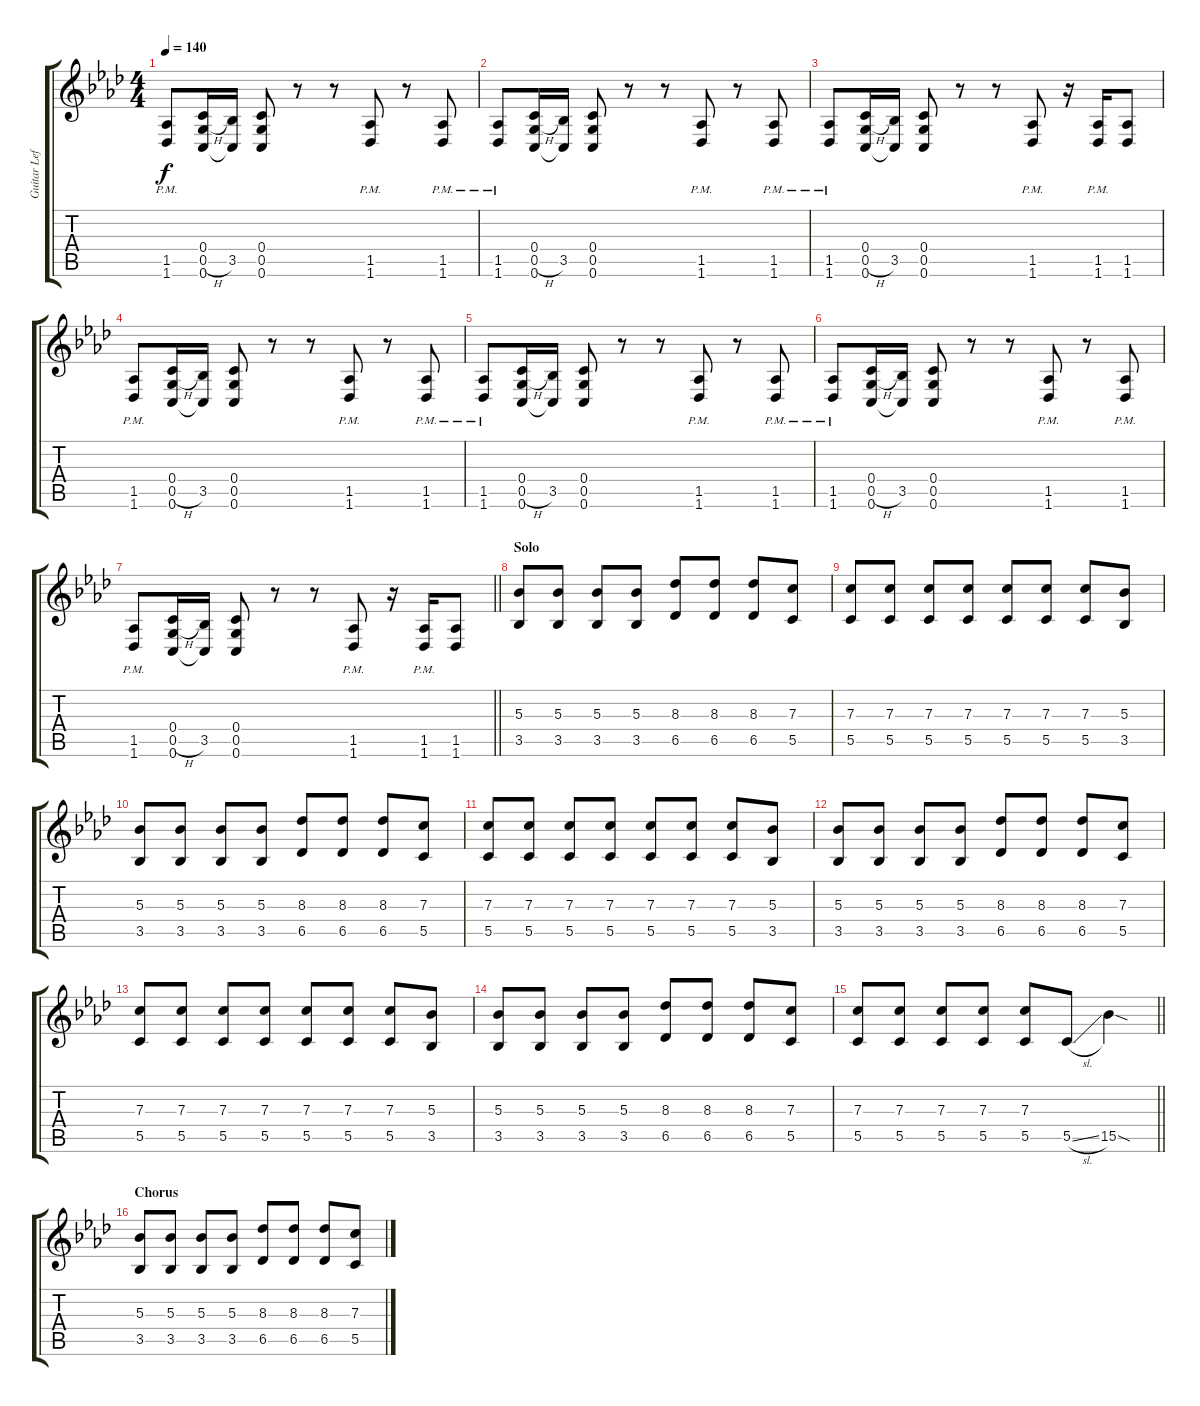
\track ("Guitar Left" "Guitar Lef") {instrument distortionguitar}
\staff {score tabs}
\tuning (D4 A3 F3 C3 G2 C2) {hide}
\ts (4 4)
\tempo 140
\clef g2
\ks ab
(1.5{pm} 1.6{pm}).8{dy f} (0.4 0.5{h} 0.6).16 (3.5 0.6{t}).16 (0.4 0.5 0.6).8 r.8 r.8 (1.5{pm} 1.6{pm}).8 r.8 (1.5{pm} 1.6{pm}).8 |
(1.5{pm} 1.6{pm}).8 (0.4 0.5{h} 0.6).16 (3.5 0.6{t}).16 (0.4 0.5 0.6).8 r.8 r.8 (1.5{pm} 1.6{pm}).8 r.8 (1.5{pm} 1.6{pm}).8 |
(1.5{pm} 1.6{pm}).8 (0.4 0.5{h} 0.6).16 (3.5 0.6{t}).16 (0.4 0.5 0.6).8 r.8 r.8 (1.5{pm} 1.6{pm}).8 r.16 (1.5{pm} 1.6{pm}).16 (1.5 1.6).8 |
(1.5{pm} 1.6{pm}).8 (0.4 0.5{h} 0.6).16 (3.5 0.6{t}).16 (0.4 0.5 0.6).8 r.8 r.8 (1.5{pm} 1.6{pm}).8 r.8 (1.5{pm} 1.6{pm}).8 |
(1.5{pm} 1.6{pm}).8 (0.4 0.5{h} 0.6).16 (3.5 0.6{t}).16 (0.4 0.5 0.6).8 r.8 r.8 (1.5{pm} 1.6{pm}).8 r.8 (1.5{pm} 1.6{pm}).8 |
(1.5{pm} 1.6{pm}).8 (0.4 0.5{h} 0.6).16 (3.5 0.6{t}).16 (0.4 0.5 0.6).8 r.8 r.8 (1.5{pm} 1.6{pm}).8 r.8 (1.5{pm} 1.6{pm}).8 |
\barLineRight lightlight
(1.5{pm} 1.6{pm}).8 (0.4 0.5{h} 0.6).16 (3.5 0.6{t}).16 (0.4 0.5 0.6).8 r.8 r.8 (1.5{pm} 1.6{pm}).8 r.16 (1.5{pm} 1.6{pm}).16 (1.5 1.6).8 |
\section ("" "Solo")
(5.3 3.5).8 (5.3 3.5).8 (5.3 3.5).8 (5.3 3.5).8 (8.3 6.5).8 (8.3 6.5).8 (8.3 6.5).8 (7.3 5.5).8 |
(7.3 5.5).8 (7.3 5.5).8 (7.3 5.5).8 (7.3 5.5).8 (7.3 5.5).8 (7.3 5.5).8 (7.3 5.5).8 (5.3 3.5).8 |
(5.3 3.5).8 (5.3 3.5).8 (5.3 3.5).8 (5.3 3.5).8 (8.3 6.5).8 (8.3 6.5).8 (8.3 6.5).8 (7.3 5.5).8 |
(7.3 5.5).8 (7.3 5.5).8 (7.3 5.5).8 (7.3 5.5).8 (7.3 5.5).8 (7.3 5.5).8 (7.3 5.5).8 (5.3 3.5).8 |
(5.3 3.5).8 (5.3 3.5).8 (5.3 3.5).8 (5.3 3.5).8 (8.3 6.5).8 (8.3 6.5).8 (8.3 6.5).8 (7.3 5.5).8 |
(7.3 5.5).8 (7.3 5.5).8 (7.3 5.5).8 (7.3 5.5).8 (7.3 5.5).8 (7.3 5.5).8 (7.3 5.5).8 (5.3 3.5).8 |
(5.3 3.5).8 (5.3 3.5).8 (5.3 3.5).8 (5.3 3.5).8 (8.3 6.5).8 (8.3 6.5).8 (8.3 6.5).8 (7.3 5.5).8 |
\barLineRight lightlight
(7.3 5.5).8 (7.3 5.5).8 (7.3 5.5).8 (7.3 5.5).8 (7.3 5.5).8 5.5{sl}.8 15.5{sod}.4 |
\section ("" "Chorus")
(5.3 3.5).8 (5.3 3.5).8 (5.3 3.5).8 (5.3 3.5).8 (8.3 6.5).8 (8.3 6.5).8 (8.3 6.5).8 (7.3 5.5).8
